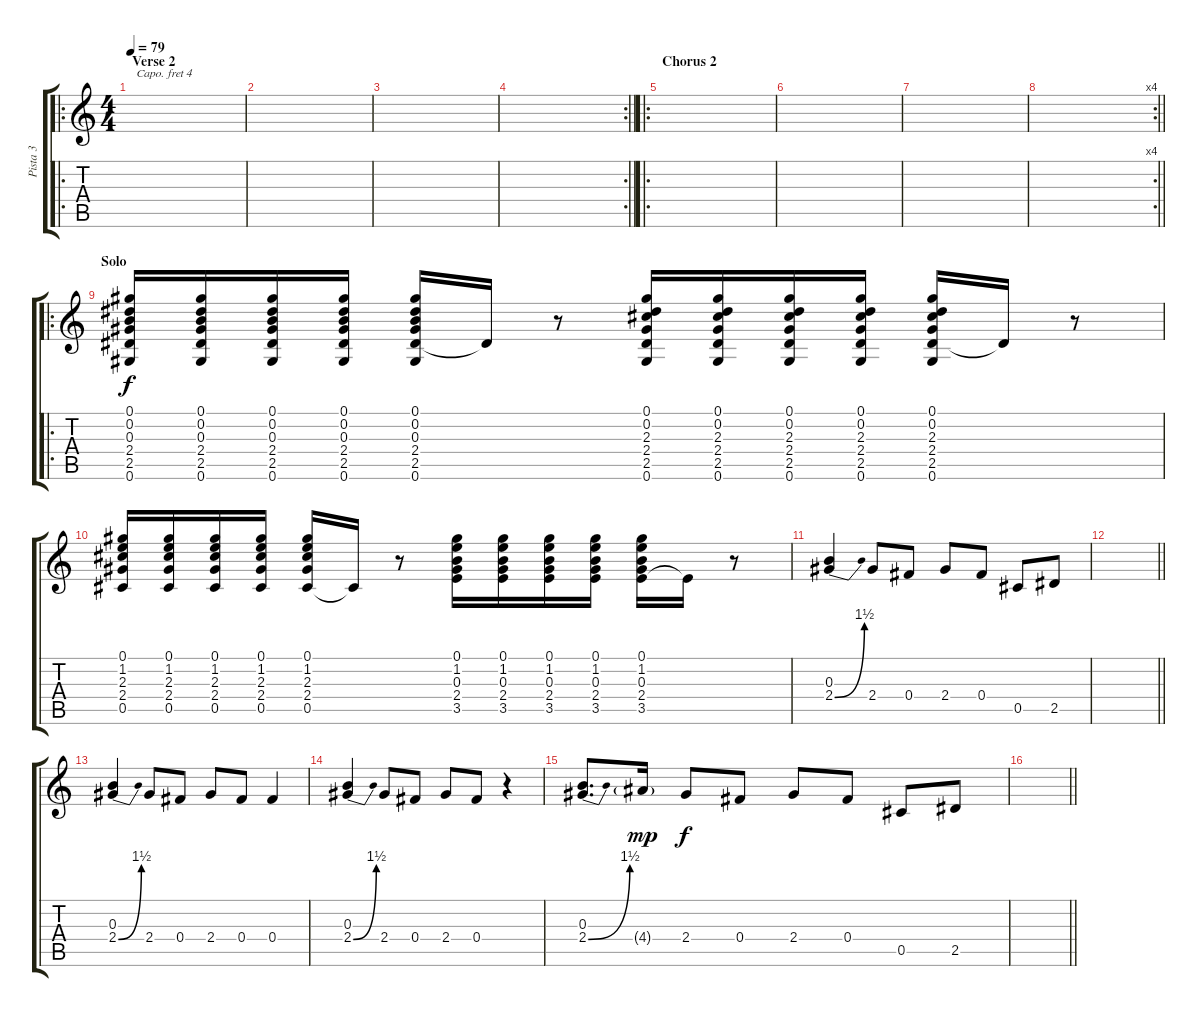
\track ("Pista 3" "Pista 3") {instrument electricguitarjazz}
\staff {score tabs}
\capo 4
\tuning (E4 B3 G3 D3 A2 E2) {hide}
\ro
\ts (4 4)
\section ("" "Verse 2")
\tempo 79
\clef g2
\ks c
|
|
|
\rc 2
\barLineRight lightlight
|
\ro
\section ("" "Chorus 2")
|
|
|
\rc 4
\barLineRight lightlight
|
\ro
\section ("" "Solo")
(0.1 0.2 0.3 2.4 2.5 0.6).16 (0.1 0.2 0.3 2.4 2.5 0.6).16 (0.1 0.2 0.3 2.4 2.5 0.6).16 (0.1 0.2 0.3 2.4 2.5 0.6).16 (0.1 0.2 0.3 2.4 2.5 0.6).16 2.5{t}.16 r.8 (0.1 0.2 2.3 2.4 2.5 0.6).16 (0.1 0.2 2.3 2.4 2.5 0.6).16 (0.1 0.2 2.3 2.4 2.5 0.6).16 (0.1 0.2 2.3 2.4 2.5 0.6).16 (0.1 0.2 2.3 2.4 2.5 0.6).16 2.5{t}.16 r.8 |
(0.1 1.2 2.3 2.4 0.5).16 (0.1 1.2 2.3 2.4 0.5).16 (0.1 1.2 2.3 2.4 0.5).16 (0.1 1.2 2.3 2.4 0.5).16 (0.1 1.2 2.3 2.4 0.5).16 0.5{t}.16 r.8 (0.1 1.2 0.3 2.4 3.5).16 (0.1 1.2 0.3 2.4 3.5).16 (0.1 1.2 0.3 2.4 3.5).16 (0.1 1.2 0.3 2.4 3.5).16 (0.1 1.2 0.3 2.4 3.5).16 3.5{t}.16 r.8 |
(0.3 2.4{be (bend 0 0 60 6)}).4 2.4.8 0.4.8 2.4.8 0.4.8 0.5.8 2.5.8 |
\barLineRight lightlight
|
(0.3 2.4{be (bend 0 0 60 6)}).4 2.4.8 0.4.8 2.4.8 0.4.8 0.4.4 |
(0.3 2.4{be (bend 0 0 60 6)}).4 2.4.8 0.4.8 2.4.8 0.4.8 r.4 |
(0.3 2.4{be (bend 0 0 60 6)}).8{d} 4.4{g}.16{dy mp} 2.4.8{dy f} 0.4.8 2.4.8 0.4.8 0.5.8 2.5.8 |
\barLineRight lightlight
